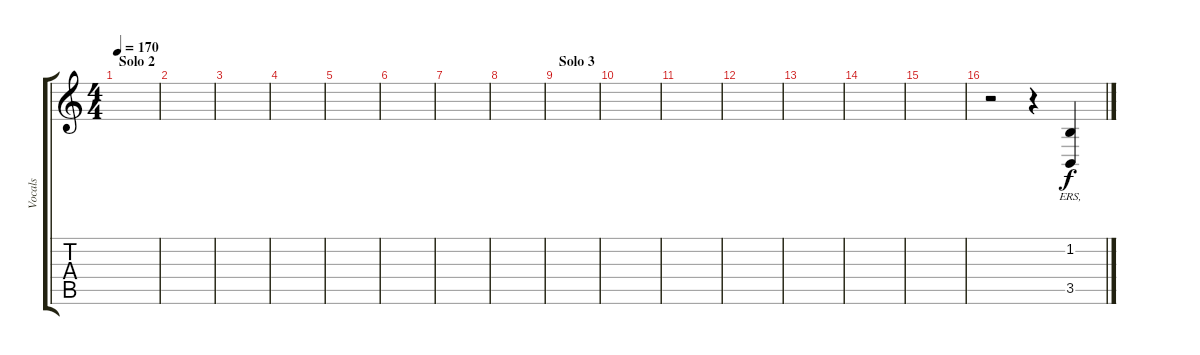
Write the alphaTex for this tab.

\track ("Vocals" "Vocals") {instrument oboe}
\staff {score tabs}
\tuning (Eb4 Bb3 Gb3 Db3 Ab2 Eb2) {hide}
\ts (4 4)
\section ("" "Solo 2")
\tempo 170
\clef g2
\ks c
|
|
|
|
|
|
|
|
\section ("" "Solo 3")
|
|
|
|
|
|
|
r.2 r.4 (1.2 3.5).4{lyrics (0 "ERS,") lyrics (1 "") lyrics (2 "") lyrics (3 "") lyrics (4 "")}
